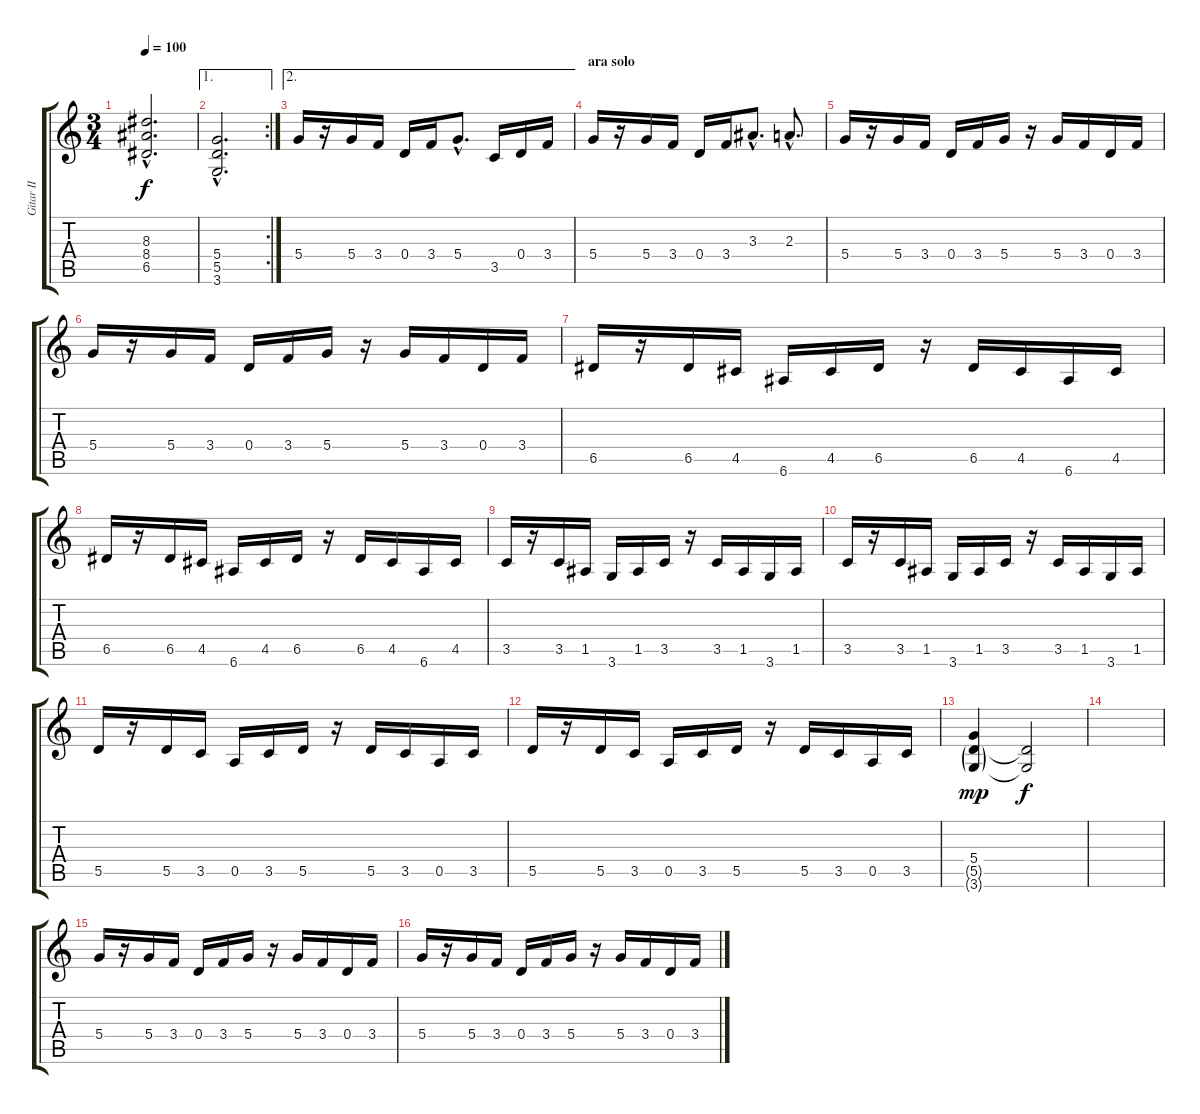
\track ("Gitar II" "Gitar II") {instrument distortionguitar}
\staff {score tabs}
\tuning (E4 B3 G3 D3 A2 E2) {hide}
\ts (3 4)
\tempo 100
\clef g2
\ks c
(8.3{hac} 8.4{hac} 6.5{hac}).2{d dy f} |
\ae 1
\rc 2
(5.4{hac} 5.5{hac} 3.6{hac}).2{d} |
\ae 2
5.4.16{volume 16} r.16 5.4.16 3.4.16 0.4.16 3.4.16 5.4{hac}.8{d} 3.5.16 0.4.16 3.4.16 |
\section ("" "ara solo")
5.4.16 r.16 5.4.16 3.4.16 0.4.16 3.4.16 3.3{hac}.8{d} 2.3{hac}.8{d} |
5.4.16 r.16 5.4.16 3.4.16 0.4.16 3.4.16 5.4.16 r.16 5.4.16 3.4.16 0.4.16 3.4.16 |
5.4.16 r.16 5.4.16 3.4.16 0.4.16 3.4.16 5.4.16 r.16 5.4.16 3.4.16 0.4.16 3.4.16 |
6.5.16 r.16 6.5.16 4.5.16 6.6.16 4.5.16 6.5.16 r.16 6.5.16 4.5.16 6.6.16 4.5.16 |
6.5.16 r.16 6.5.16 4.5.16 6.6.16 4.5.16 6.5.16 r.16 6.5.16 4.5.16 6.6.16 4.5.16 |
3.5.16 r.16 3.5.16 1.5.16 3.6.16 1.5.16 3.5.16 r.16 3.5.16 1.5.16 3.6.16 1.5.16 |
3.5.16 r.16 3.5.16 1.5.16 3.6.16 1.5.16 3.5.16 r.16 3.5.16 1.5.16 3.6.16 1.5.16 |
5.5.16 r.16 5.5.16 3.5.16 0.5.16 3.5.16 5.5.16 r.16 5.5.16 3.5.16 0.5.16 3.5.16 |
5.5.16 r.16 5.5.16 3.5.16 0.5.16 3.5.16 5.5.16 r.16 5.5.16 3.5.16 0.5.16 3.5.16 |
(5.4 5.5{g} 3.6{g}).4{dy mp} (5.5{t} 3.6{t}).2{dy f} |
|
5.4.16 r.16 5.4.16 3.4.16 0.4.16 3.4.16 5.4.16 r.16 5.4.16 3.4.16 0.4.16 3.4.16 |
5.4.16 r.16 5.4.16 3.4.16 0.4.16 3.4.16 5.4.16 r.16 5.4.16 3.4.16 0.4.16 3.4.16
